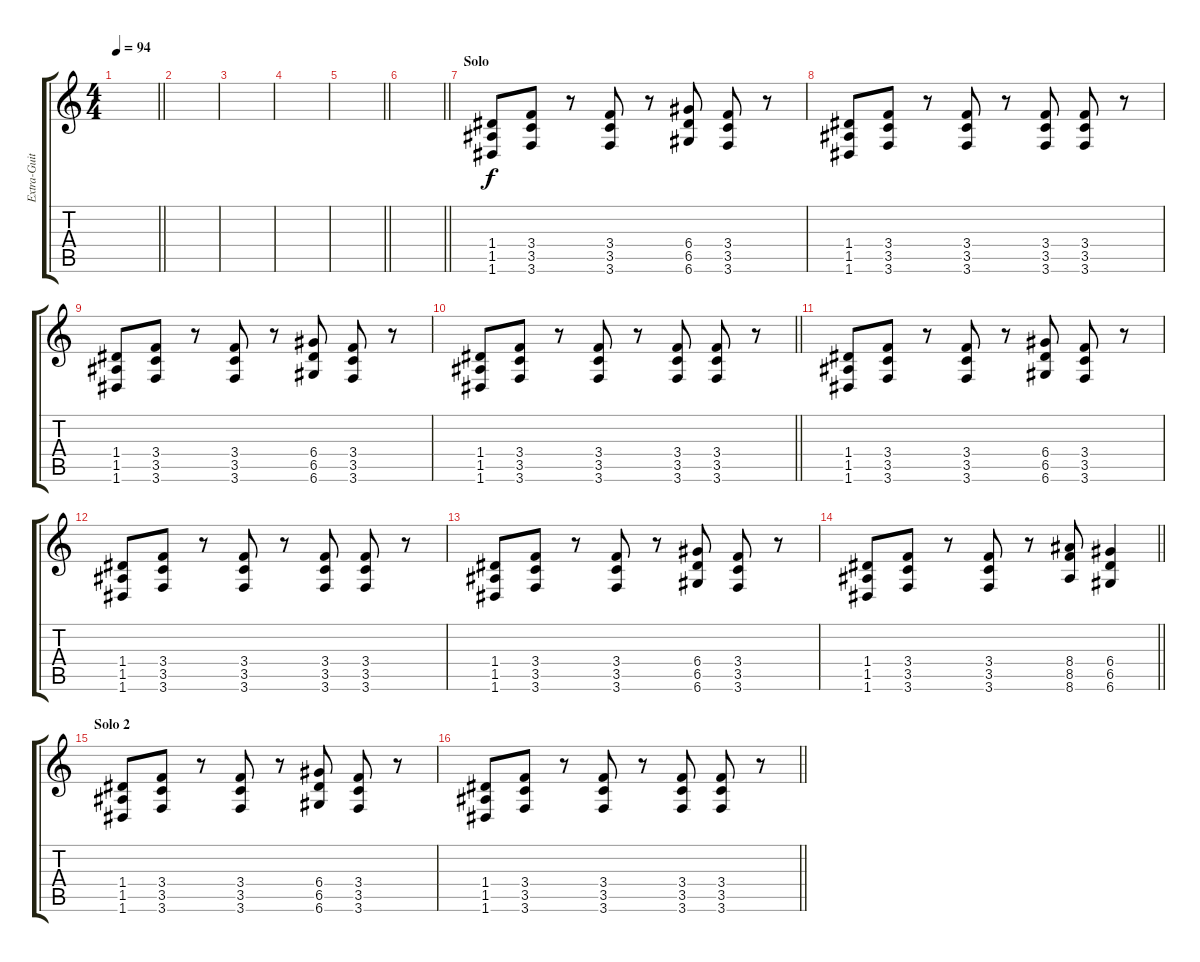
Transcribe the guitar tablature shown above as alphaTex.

\track ("Extra-Guitar" "Extra-Guit") {instrument overdrivenguitar}
\staff {score tabs}
\tuning (E4 B3 G3 D3 A2 D2) {hide}
\ts (4 4)
\tempo 94
\clef g2
\barLineRight lightlight
\ks c
|
|
|
|
\barLineRight lightlight
|
\barLineRight lightlight
|
\section ("" "Solo")
(1.4 1.5 1.6).8{volume 11 instrument overdrivenguitar} (3.4 3.5 3.6).8 r.8 (3.4 3.5 3.6).8 r.8 (6.4 6.5 6.6).8 (3.4 3.5 3.6).8 r.8 |
(1.4 1.5 1.6).8 (3.4 3.5 3.6).8 r.8 (3.4 3.5 3.6).8 r.8 (3.4 3.5 3.6).8 (3.4 3.5 3.6).8 r.8 |
(1.4 1.5 1.6).8 (3.4 3.5 3.6).8 r.8 (3.4 3.5 3.6).8 r.8 (6.4 6.5 6.6).8 (3.4 3.5 3.6).8 r.8 |
\barLineRight lightlight
(1.4 1.5 1.6).8 (3.4 3.5 3.6).8 r.8 (3.4 3.5 3.6).8 r.8 (3.4 3.5 3.6).8 (3.4 3.5 3.6).8 r.8 |
(1.4 1.5 1.6).8 (3.4 3.5 3.6).8 r.8 (3.4 3.5 3.6).8 r.8 (6.4 6.5 6.6).8 (3.4 3.5 3.6).8 r.8 |
(1.4 1.5 1.6).8 (3.4 3.5 3.6).8 r.8 (3.4 3.5 3.6).8 r.8 (3.4 3.5 3.6).8 (3.4 3.5 3.6).8 r.8 |
(1.4 1.5 1.6).8 (3.4 3.5 3.6).8 r.8 (3.4 3.5 3.6).8 r.8 (6.4 6.5 6.6).8 (3.4 3.5 3.6).8 r.8 |
\barLineRight lightlight
(1.4 1.5 1.6).8 (3.4 3.5 3.6).8 r.8 (3.4 3.5 3.6).8 r.8 (8.4 8.5 8.6).8 (6.4 6.5 6.6).4 |
\section ("" "Solo 2")
(1.4 1.5 1.6).8{volume 11 instrument overdrivenguitar} (3.4 3.5 3.6).8 r.8 (3.4 3.5 3.6).8 r.8 (6.4 6.5 6.6).8 (3.4 3.5 3.6).8 r.8 |
\barLineRight lightlight
(1.4 1.5 1.6).8 (3.4 3.5 3.6).8 r.8 (3.4 3.5 3.6).8 r.8 (3.4 3.5 3.6).8 (3.4 3.5 3.6).8 r.8
